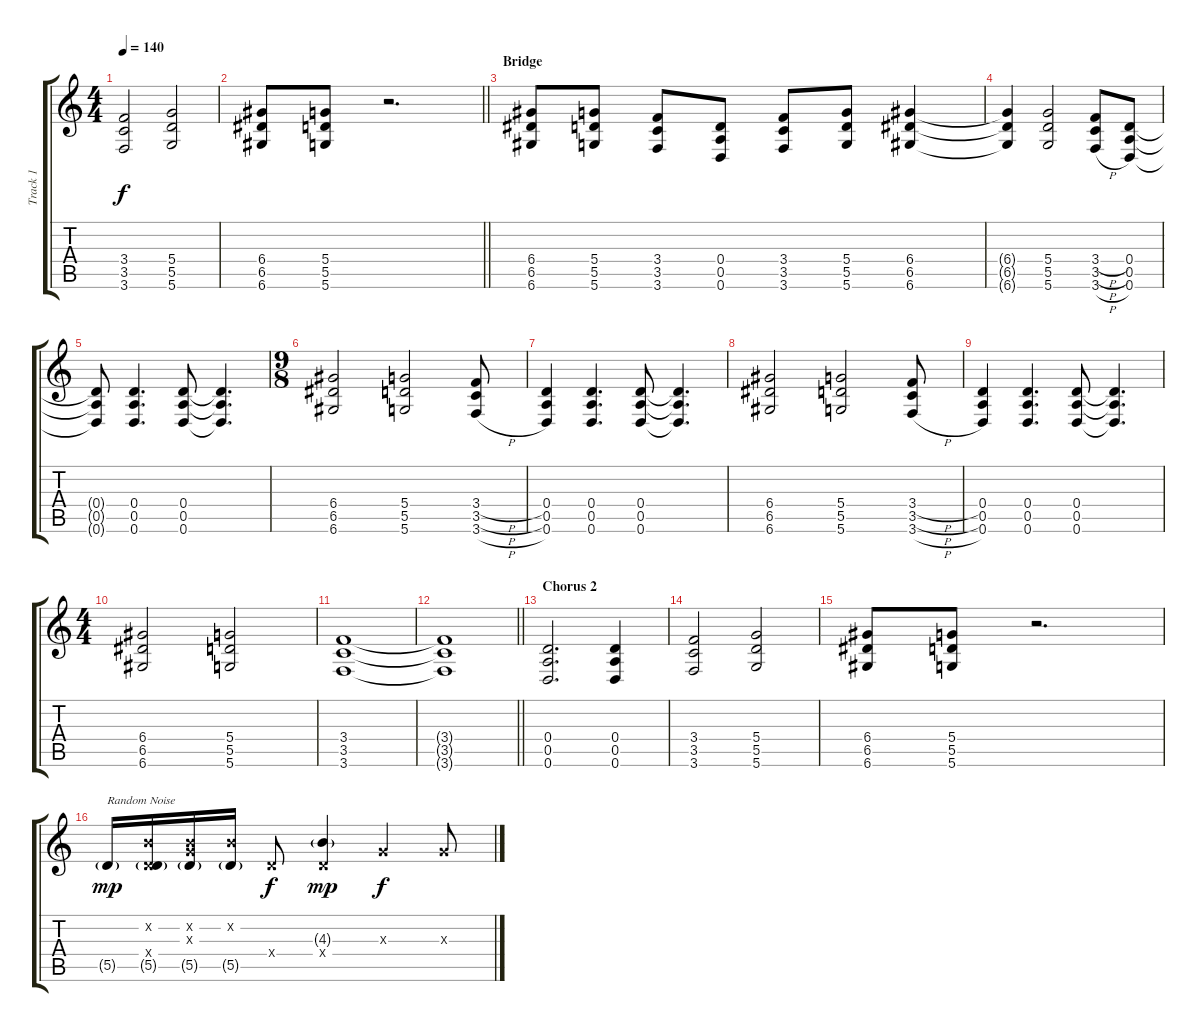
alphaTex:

\track ("Track 1" "Track 1") {instrument overdrivenguitar}
\staff {score tabs}
\tuning (E4 B3 G3 D3 A2 D2) {hide}
\ts (4 4)
\tempo 140
\clef g2
\ks c
(3.4 3.5 3.6).2{dy f} (5.4 5.5 5.6).2 |
\barLineRight lightlight
(6.4 6.5 6.6).8 (5.4 5.5 5.6).8 r.2{d} |
\section ("" "Bridge")
(6.4 6.5 6.6).8 (5.4 5.5 5.6).8 (3.4 3.5 3.6).8 (0.4 0.5 0.6).8 (3.4 3.5 3.6).8 (5.4 5.5 5.6).8 (6.4 6.5 6.6).4 |
(6.4{t} 6.5{t} 6.6{t}).4 (5.4 5.5 5.6).2 (3.4{h} 3.5{h} 3.6{h}).8 (0.4 0.5 0.6).8 |
(0.4{t} 0.5{t} 0.6{t}).8 (0.4 0.5 0.6).4{d} (0.4 0.5 0.6).8 (0.4{t} 0.5{t} 0.6{t}).4{d} |
\ts (9 8)
(6.4 6.5 6.6).2 (5.4 5.5 5.6).2 (3.4{h} 3.5{h} 3.6{h}).8 |
(0.4 0.5 0.6).4 (0.4 0.5 0.6).4{d} (0.4 0.5 0.6).8 (0.4{t} 0.5{t} 0.6{t}).4{d} |
(6.4 6.5 6.6).2 (5.4 5.5 5.6).2 (3.4{h} 3.5{h} 3.6{h}).8 |
(0.4 0.5 0.6).4 (0.4 0.5 0.6).4{d} (0.4 0.5 0.6).8 (0.4{t} 0.5{t} 0.6{t}).4{d} |
\ts (4 4)
(6.4 6.5 6.6).2 (5.4 5.5 5.6).2 |
(3.4 3.5 3.6).1 |
\barLineRight lightlight
(3.4{t} 3.5{t} 3.6{t}).1 |
\section ("" "Chorus 2")
(0.4 0.5 0.6).2{d} (0.4 0.5 0.6).4 |
(3.4 3.5 3.6).2 (5.4 5.5 5.6).2 |
(6.4 6.5 6.6).8 (5.4 5.5 5.6).8 r.2{d} |
5.5{g}.16{txt "Random Noise" dy mp} (0.2{x} 0.4{x} 5.5{g}).16 (0.2{x} 0.3{x} 5.5{g}).16 (0.2{x} 5.5{g}).16 0.4{x}.8{dy f} (4.3{g} 0.4{x}).4{dy mp} 0.3{x}.4{dy f} 0.3{x}.8
